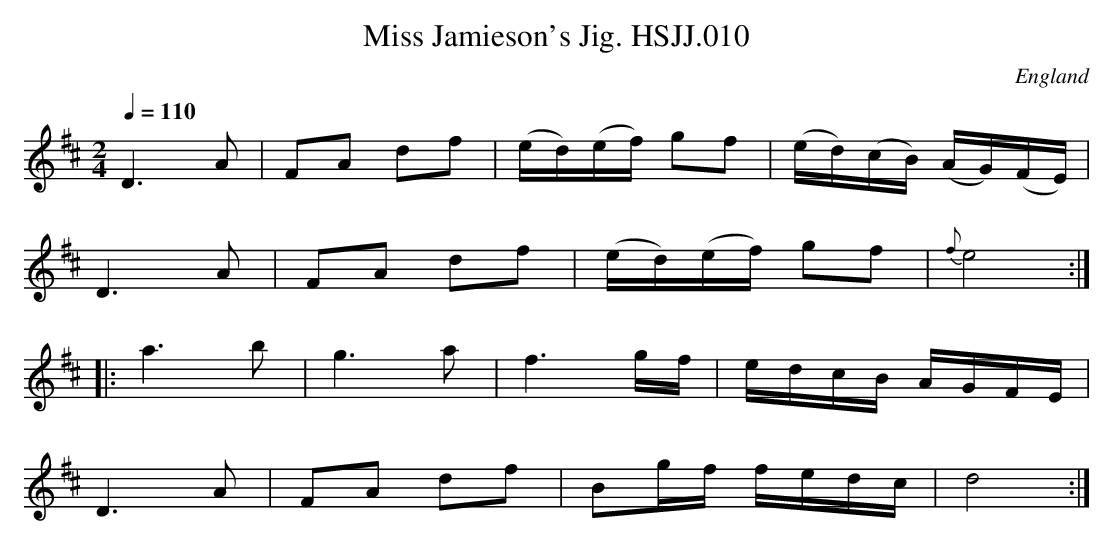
X:1
T:Miss Jamieson's Jig. HSJJ.010
L:1/8
M:2/4
O:England
Q:1/4=110
K:D
D3A|FA df|(e/d/)(e/f/) gf|(e/d/)(c/B/) (A/G/)(F/E/)|!
D3A|FA df|(e/d/)(e/f/) gf|{f}e4:|!
|:a3b|g3a|f3g/f/|e/d/c/B/ A/G/F/E/|!
D3A|FA df|Bg/f/ f/e/d/c/|d4:|
